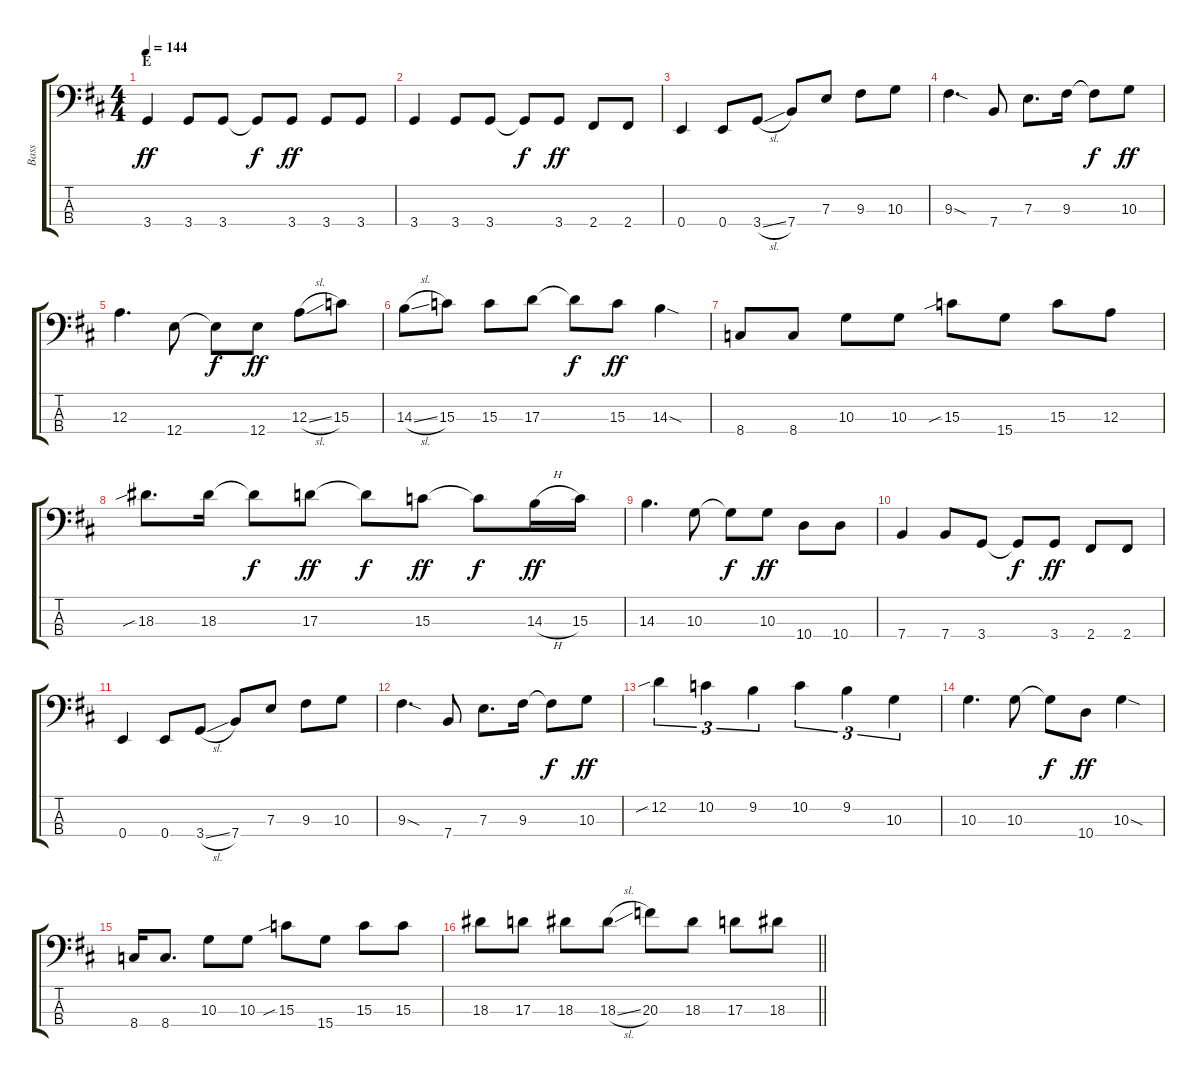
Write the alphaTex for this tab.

\track ("Bass" "Bass") {instrument electricbasspick}
\staff {score tabs}
\tuning (G2 D2 A1 E1) {hide}
\ts (4 4)
\section ("" "E")
\tempo 144
\clef f4
\ks d
3.4.4{dy ff} 3.4.8 3.4.8 3.4{t}.8{dy f} 3.4.8{dy ff} 3.4.8 3.4.8 |
3.4.4 3.4.8 3.4.8 3.4{t}.8{dy f} 3.4.8{dy ff} 2.4.8 2.4.8 |
0.4.4 0.4.8 3.4{sl}.8 7.4.8 7.3.8 9.3.8 10.3.8 |
9.3{sod}.4{d} 7.4.8 7.3.8{d} 9.3.16 9.3{t}.8{dy f} 10.3.8{dy ff} |
12.3.4{d} 12.4.8 12.4{t}.8{dy f} 12.4.8{dy ff} 12.3{sl}.8 15.3.8 |
14.3{sl}.8 15.3.8 15.3.8 17.3.8 17.3{t}.8{dy f} 15.3.8{dy ff} 14.3{sod}.4 |
8.4.8 8.4.8 10.3.8 10.3.8 15.3{sib}.8 15.4.8 15.3.8 12.3.8 |
18.3{sib}.8{d} 18.3.16 18.3{t}.8{dy f} 17.3.8{dy ff} 17.3{t}.8{dy f} 15.3.8{dy ff} 15.3{t}.8{dy f} 14.3{h}.16{dy ff} 15.3.16 |
14.3.4{d} 10.3.8 10.3{t}.8{dy f} 10.3.8{dy ff} 10.4.8 10.4.8 |
7.4.4 7.4.8 3.4.8 3.4{t}.8{dy f} 3.4.8{dy ff} 2.4.8 2.4.8 |
0.4.4 0.4.8 3.4{sl}.8 7.4.8 7.3.8 9.3.8 10.3.8 |
9.3{sod}.4{d} 7.4.8 7.3.8{d} 9.3.16 9.3{t}.8{dy f} 10.3.8{dy ff} |
12.2{sib}.4{tu (3 2)} 10.2.4{tu (3 2)} 9.2.4{tu (3 2)} 10.2.4{tu (3 2)} 9.2.4{tu (3 2)} 10.3.4{tu (3 2)} |
10.3.4{d} 10.3.8 10.3{t}.8{dy f} 10.4.8{dy ff} 10.3{sod}.4 |
8.4.16 8.4.8{d} 10.3.8 10.3.8 15.3{sib}.8 15.4.8 15.3.8 15.3.8 |
\barLineRight lightlight
18.3.8 17.3.8 18.3.8 18.3{sl}.8 20.3.8 18.3.8 17.3.8 18.3.8
